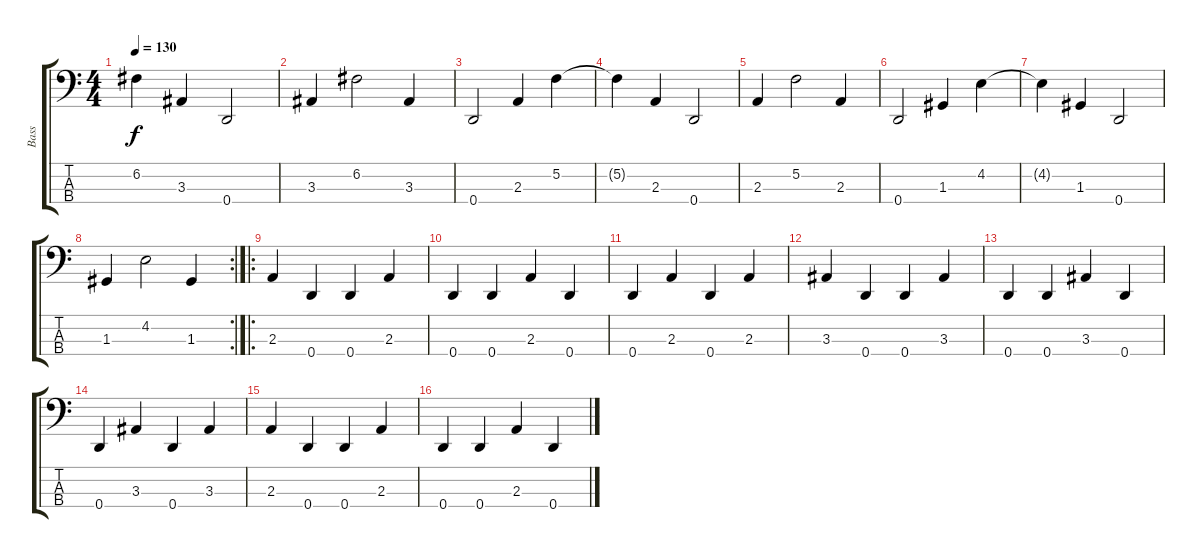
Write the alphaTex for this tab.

\track ("Bass" "Bass") {instrument slapbass2}
\staff {score tabs}
\tuning (F2 C2 G1 D1) {hide}
\ts (4 4)
\tempo 130
\clef f4
\ks c
6.2{t}.4{dy f} 3.3.4 0.4.2 |
3.3.4 6.2.2 3.3.4 |
0.4.2 2.3.4 5.2.4 |
5.2{t}.4 2.3.4 0.4.2 |
2.3.4 5.2.2 2.3.4 |
0.4.2 1.3.4 4.2.4 |
4.2{t}.4 1.3.4 0.4.2 |
\rc 2
1.3.4 4.2.2 1.3.4 |
\ro
2.3.4 0.4.4 0.4.4 2.3.4 |
0.4.4 0.4.4 2.3.4 0.4.4 |
0.4.4 2.3.4 0.4.4 2.3.4 |
3.3.4 0.4.4 0.4.4 3.3.4 |
0.4.4 0.4.4 3.3.4 0.4.4 |
0.4.4 3.3.4 0.4.4 3.3.4 |
2.3.4 0.4.4 0.4.4 2.3.4 |
0.4.4 0.4.4 2.3.4 0.4.4
